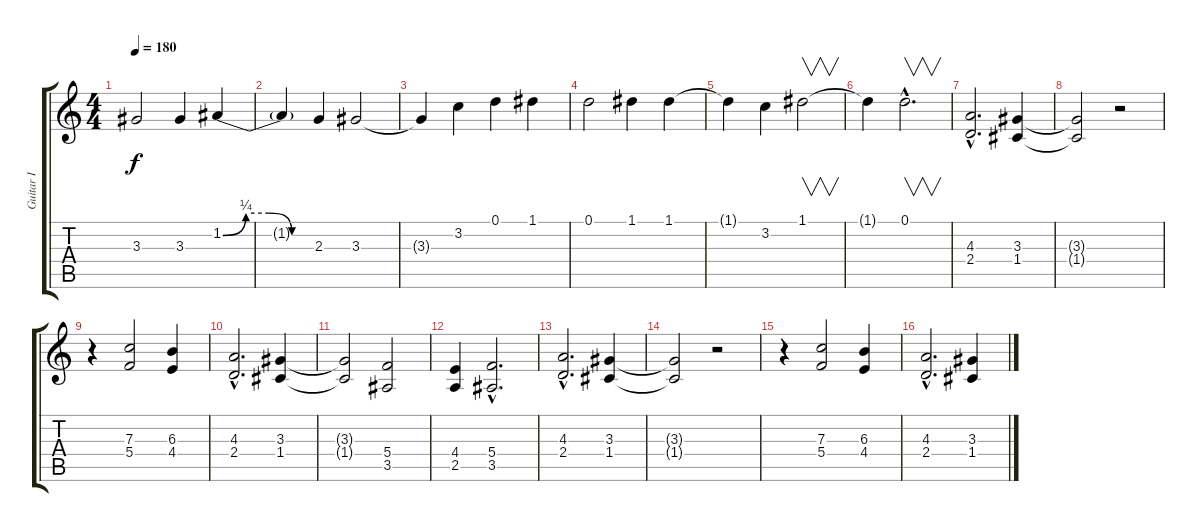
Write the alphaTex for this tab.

\track ("Guitar I" "Guitar I") {instrument distortionguitar}
\staff {score tabs}
\tuning (D4 A3 F3 C3 G2 D2) {hide}
\ts (4 4)
\tempo 180
\clef g2
\ks c
3.3.2{dy f} 3.3.4 1.2{be (custom 0 0 15 1 30 1 45 0 60 0)}.4 |
1.2{t}.4 2.3.4 3.3.2 |
3.3{t}.4 3.2.4 0.1.4 1.1.4 |
0.1.2 1.1.4 1.1.4 |
1.1{t}.4 3.2.4 1.1.2{v} |
1.1{t}.4 0.1{hac}.2{v d} |
(4.3{hac} 2.4{hac}).2{d} (3.3 1.4).4 |
(3.3{t} 1.4{t}).2 r.2 |
r.4 (7.3 5.4).2 (6.3 4.4).4 |
(4.3{hac} 2.4{hac}).2{d} (3.3 1.4).4 |
(3.3{t} 1.4{t}).2 (5.4 3.5).2 |
(4.4 2.5).4 (5.4{hac} 3.5{hac}).2{d} |
(4.3{hac} 2.4{hac}).2{d} (3.3 1.4).4 |
(3.3{t} 1.4{t}).2 r.2 |
r.4 (7.3 5.4).2 (6.3 4.4).4 |
(4.3{hac} 2.4{hac}).2{d} (3.3 1.4).4
